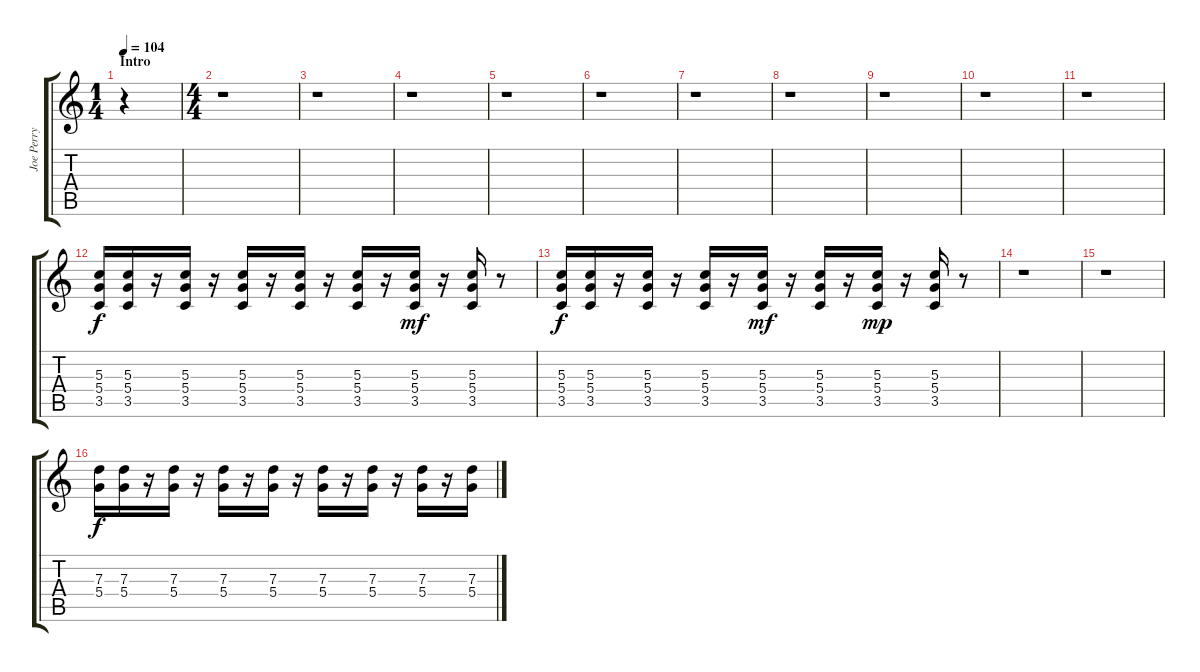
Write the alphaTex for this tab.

\track ("Joe Perry" "Joe Perry") {instrument distortionguitar}
\staff {score tabs}
\tuning (E4 B3 G3 D3 A2 E2) {hide}
\ts (1 4)
\section ("" "Intro")
\tempo 104
\clef g2
\ks c
r.4{dy f instrument distortionguitar} |
\ts (4 4)
r.1 |
r.1 |
r.1 |
r.1 |
r.1 |
r.1 |
r.1 |
r.1 |
r.1 |
r.1 |
(5.3 5.4 3.5).16{balance 16} (5.3 5.4 3.5).16 r.16 (5.3 5.4 3.5).16 r.16 (5.3 5.4 3.5).16 r.16 (5.3 5.4 3.5).16 r.16 (5.3 5.4 3.5).16 r.16 (5.3 5.4 3.5).16{dy mf} r.16 (5.3 5.4 3.5).16 r.8 |
(5.3 5.4 3.5).16{dy f} (5.3 5.4 3.5).16 r.16 (5.3 5.4 3.5).16 r.16 (5.3 5.4 3.5).16 r.16 (5.3 5.4 3.5).16{dy mf} r.16 (5.3 5.4 3.5).16 r.16 (5.3 5.4 3.5).16{dy mp} r.16 (5.3 5.4 3.5).16 r.8 |
r.1 |
r.1 |
(7.3 5.4).16{dy f} (7.3 5.4).16 r.16 (7.3 5.4).16{balance 12} r.16 (7.3 5.4).16 r.16 (7.3 5.4).16{balance 11} r.16 (7.3 5.4).16{balance 10} r.16 (7.3 5.4).16{balance 9} r.16 (7.3 5.4).16 r.16 (7.3 5.4).16{balance 8}
